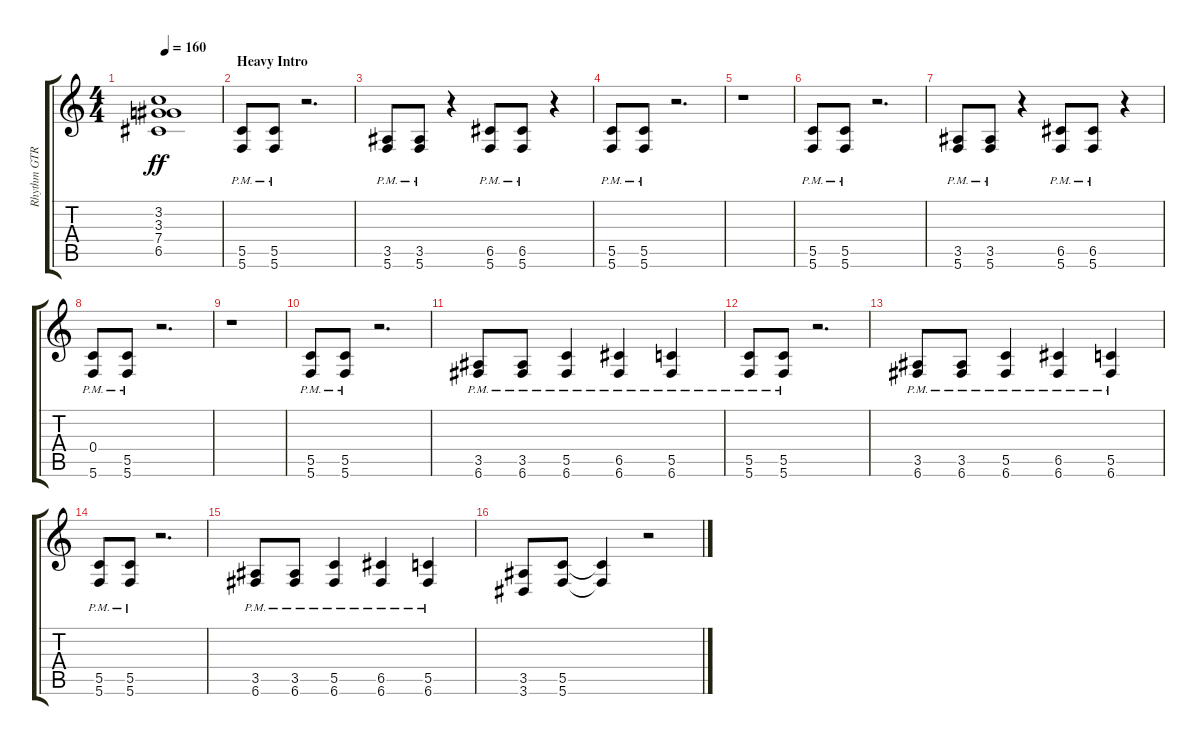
\track ("Rhythm GTR 1" "Rhythm GTR") {instrument overdrivenguitar}
\staff {score tabs}
\tuning (D4 A3 F3 C3 G2 C2) {hide}
\ts (4 4)
\tempo 160
\clef g2
\ks aminor
(3.2{t} 3.3{t} 7.4{t} 6.5{t}).1{dy ff} |
\section ("" "Heavy Intro")
(5.5{pm} 5.6{pm}).8 (5.5{pm} 5.6{pm}).8 r.2{d} |
(3.5{pm} 5.6{pm}).8 (3.5{pm} 5.6{pm}).8 r.4 (6.5{pm} 5.6{pm}).8 (6.5{pm} 5.6{pm}).8 r.4 |
(5.5{pm} 5.6{pm}).8 (5.5{pm} 5.6{pm}).8 r.2{d} |
r.1 |
(5.5{pm} 5.6{pm}).8 (5.5{pm} 5.6{pm}).8 r.2{d} |
(3.5{pm} 5.6{pm}).8 (3.5{pm} 5.6{pm}).8 r.4 (6.5{pm} 5.6{pm}).8 (6.5{pm} 5.6{pm}).8 r.4 |
(0.4{pm} 5.6{pm}).8 (5.5{pm} 5.6{pm}).8 r.2{d} |
r.1 |
(5.5{pm} 5.6{pm}).8 (5.5{pm} 5.6{pm}).8 r.2{d} |
(3.5{pm} 6.6{pm}).8 (3.5{pm} 6.6{pm}).8 (5.5{pm} 6.6{pm}).4 (6.5{pm} 6.6{pm}).4 (5.5{pm} 6.6{pm}).4 |
(5.5{pm} 5.6{pm}).8 (5.5{pm} 5.6{pm}).8 r.2{d} |
(3.5{pm} 6.6{pm}).8 (3.5{pm} 6.6{pm}).8 (5.5{pm} 6.6{pm}).4 (6.5{pm} 6.6{pm}).4 (5.5{pm} 6.6{pm}).4 |
(5.5{pm} 5.6{pm}).8 (5.5{pm} 5.6{pm}).8 r.2{d} |
(3.5{pm} 6.6{pm}).8 (3.5{pm} 6.6{pm}).8 (5.5{pm} 6.6{pm}).4 (6.5{pm} 6.6{pm}).4 (5.5{pm} 6.6{pm}).4 |
(3.5 3.6).8 (5.5 5.6).8 (5.5{t} 5.6{t}).4 r.2
